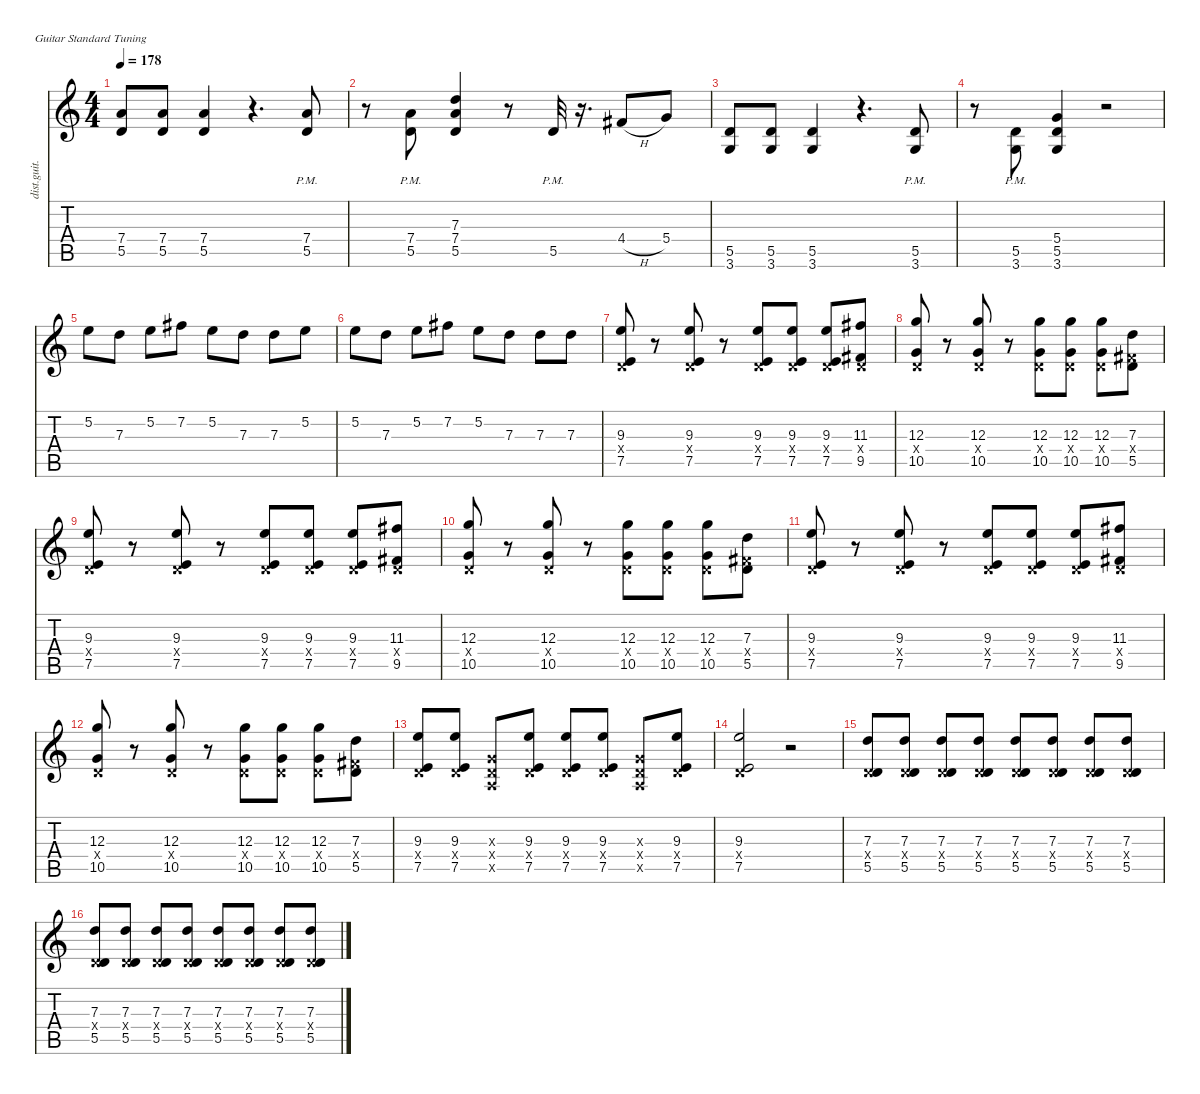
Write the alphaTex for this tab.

\defaultSystemsLayout 4
\hideDynamics
\bracketExtendMode nobrackets
\otherSystemsTrackNameOrientation horizontal
\track ("Lead Guitar" "dist.guit.") {mute instrument distortionguitar}
\staff {score tabs}
\tuning (E4 B3 G3 D3 A2 E2)
\ts (4 4)
\tempo 178
\clef g2
\ks c
(7.4 5.5).8{dy f beam Up} (7.4 5.5).8{beam Up} (7.4 5.5).4{beam Up} r.4{d beam Up} (7.4{pm} 5.5{pm}).8{beam Up} |
r.8{beam Down} (7.4{pm} 5.5{pm}).8{beam Up} (7.3 7.4 5.5).4{beam Up} r.8{beam Up} 5.5{pm}.32{beam Up} r.16{d beam Up} 4.4{h acc #}.8{beam Up} 5.4.8{beam Up} |
(5.5 3.6).8{beam Up} (5.5 3.6).8{beam Up} (5.5 3.6).4{beam Up} r.4{d beam Up} (5.5{pm} 3.6{pm}).8{beam Up} |
r.8{beam Down} (5.5{pm} 3.6{pm}).8{beam Up} (5.4 5.5 3.6).4{beam Up} r.2{beam Up} |
5.2.8{beam Down} 7.3.8{beam Down} 5.2.8{beam Down} 7.2{acc #}.8{beam Down} 5.2.8{beam Down} 7.3.8{beam Down} 7.3.8{beam Down} 5.2.8{beam Down} |
5.2.8{beam Down} 7.3.8{beam Down} 5.2.8{beam Down} 7.2{acc #}.8{beam Down} 5.2.8{beam Down} 7.3.8{beam Down} 7.3.8{beam Down} 7.3.8{beam Down} |
(9.3 0.4{x} 7.5).8{beam Up} r.8{beam Up} (9.3 0.4{x} 7.5).8{beam Up} r.8{beam Up} (9.3 0.4{x} 7.5).8{beam Up} (9.3 0.4{x} 7.5).8{beam Up} (9.3 0.4{x} 7.5).8{beam Up} (11.3{acc #} 0.4{x} 9.5{acc #}).8{beam Up} |
(12.3 0.4{x} 10.5).8{beam Up} r.8{beam Up} (12.3 0.4{x} 10.5).8{beam Up} r.8{beam Up} (12.3 0.4{x} 10.5).8{beam Down} (12.3 0.4{x} 10.5).8{beam Down} (12.3 0.4{x} 10.5).8{beam Down} (7.3 4.4{x acc #} 5.5).8{beam Down} |
(9.3 0.4{x} 7.5).8{beam Up} r.8{beam Up} (9.3 0.4{x} 7.5).8{beam Up} r.8{beam Up} (9.3 0.4{x} 7.5).8{beam Up} (9.3 0.4{x} 7.5).8{beam Up} (9.3 0.4{x} 7.5).8{beam Up} (11.3{acc #} 0.4{x} 9.5{acc #}).8{beam Up} |
(12.3 0.4{x} 10.5).8{beam Up} r.8{beam Up} (12.3 0.4{x} 10.5).8{beam Up} r.8{beam Up} (12.3 0.4{x} 10.5).8{beam Down} (12.3 0.4{x} 10.5).8{beam Down} (12.3 0.4{x} 10.5).8{beam Down} (7.3 4.4{x acc #} 5.5).8{beam Down} |
(9.3 0.4{x} 7.5).8{beam Up} r.8{beam Up} (9.3 0.4{x} 7.5).8{beam Up} r.8{beam Up} (9.3 0.4{x} 7.5).8{beam Up} (9.3 0.4{x} 7.5).8{beam Up} (9.3 0.4{x} 7.5).8{beam Up} (11.3{acc #} 0.4{x} 9.5{acc #}).8{beam Up} |
(12.3 0.4{x} 10.5).8{beam Up} r.8{beam Up} (12.3 0.4{x} 10.5).8{beam Up} r.8{beam Up} (12.3 0.4{x} 10.5).8{beam Down} (12.3 0.4{x} 10.5).8{beam Down} (12.3 0.4{x} 10.5).8{beam Down} (7.3 4.4{x acc #} 5.5).8{beam Down} |
(9.3 0.4{x} 7.5).8{beam Up} (9.3 0.4{x} 7.5).8{beam Up} (0.3{x} 0.4{x} 0.5{x}).8{beam Up} (9.3 0.4{x} 7.5).8{beam Up} (9.3 0.4{x} 7.5).8{beam Up} (9.3 0.4{x} 7.5).8{beam Up} (0.3{x} 0.4{x} 0.5{x}).8{beam Up} (9.3 0.4{x} 7.5).8{beam Up} |
(9.3 0.4{x} 7.5).2{beam Up} r.2{beam Up} |
(7.3 0.4{x} 5.5).8{beam Up} (7.3 0.4{x} 5.5).8{beam Up} (7.3 0.4{x} 5.5).8{beam Up} (7.3 0.4{x} 5.5).8{beam Up} (7.3 0.4{x} 5.5).8{beam Up} (7.3 0.4{x} 5.5).8{beam Up} (7.3 0.4{x} 5.5).8{beam Up} (7.3 0.4{x} 5.5).8{beam Up} |
(7.3 0.4{x} 5.5).8{beam Up} (7.3 0.4{x} 5.5).8{beam Up} (7.3 0.4{x} 5.5).8{beam Up} (7.3 0.4{x} 5.5).8{beam Up} (7.3 0.4{x} 5.5).8{beam Up} (7.3 0.4{x} 5.5).8{beam Up} (7.3 0.4{x} 5.5).8{beam Up} (7.3 0.4{x} 5.5).8{beam Up}
